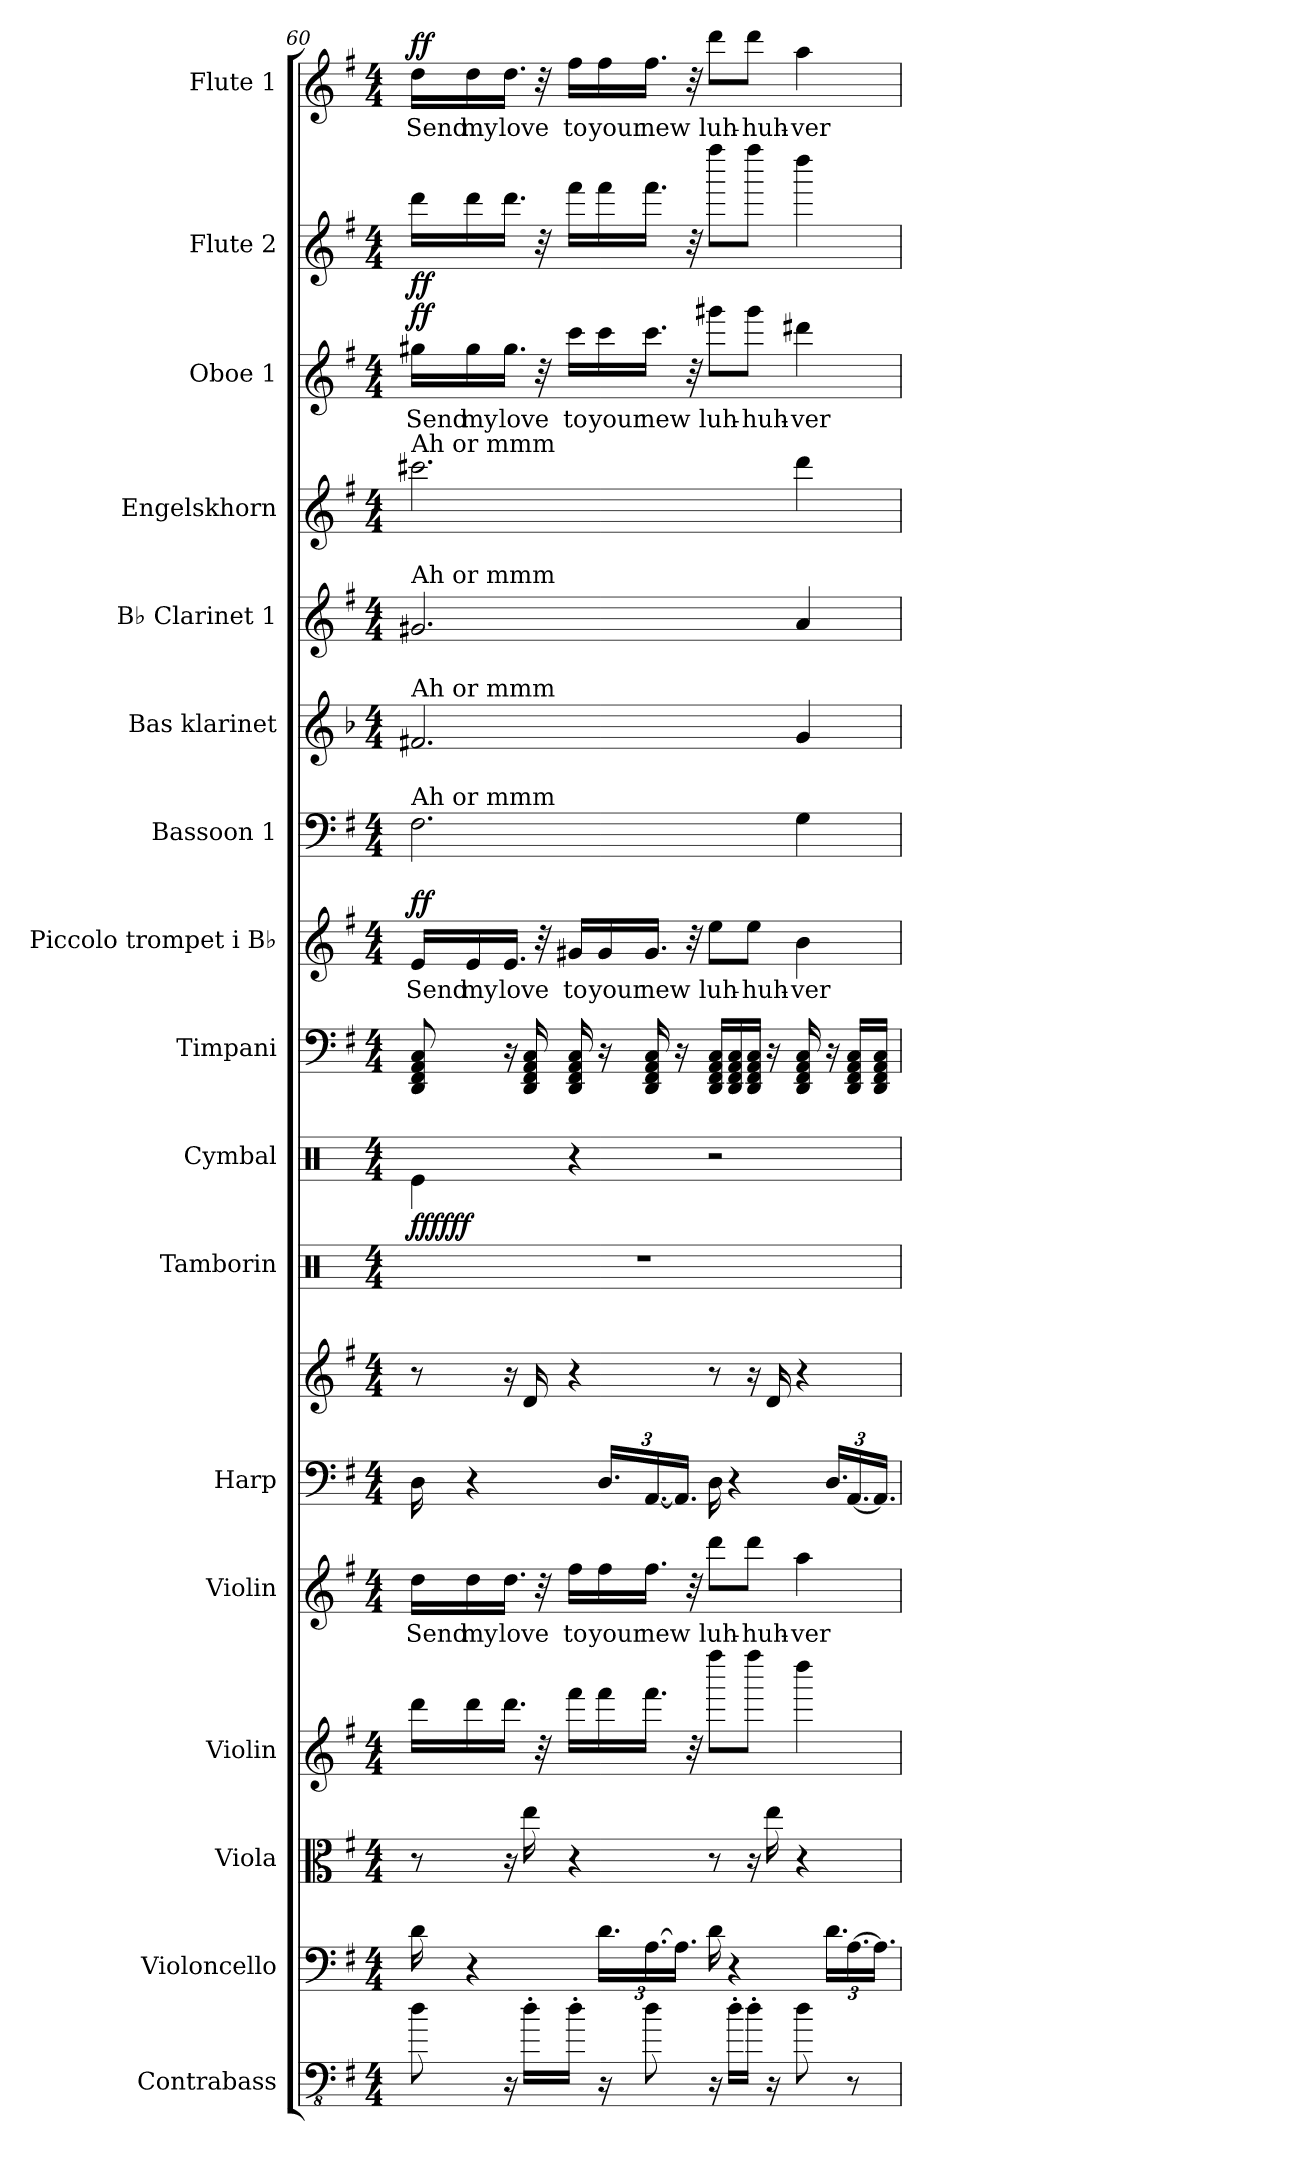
**kern	**kern	**kern	**kern	**kern	**text	**kern	**kern	**kern	**kern	**dynam	**kern	**kern	**text	**dynam	**kern	**kern	**kern	**kern	**kern	**text	**dynam	**kern	**dynam	**kern	**text	**dynam
*part17	*part16	*part15	*part14	*part13	*part13	*part12	*part12	*part11	*part10	*part10	*part9	*part8	*part8	*part8	*part7	*part6	*part5	*part4	*part3	*part3	*part3	*part2	*part2	*part1	*part1	*part1
*staff18	*staff17	*staff16	*staff15	*staff14	*staff14	*staff13	*staff12	*staff11	*staff10	*staff10	*staff9	*staff8	*staff8	*staff8	*staff7	*staff6	*staff5	*staff4	*staff3	*staff3	*staff3	*staff2	*staff2	*staff1	*staff1	*staff1
*I"Contrabass	*I"Violoncello	*I"Viola	*I"Violin	*I"Violin	*	*I"Harp	*	*I"Tamborin	*I"Cymbal	*	*I"Timpani	*I"Piccolo trompet i B♭	*	*	*I"Bassoon 1	*I"Bas klarinet	*I"B♭ Clarinet 1	*I"Engelskhorn	*I"Oboe 1	*	*	*I"Flute 2	*	*I"Flute 1	*	*
*I'Cb.	*I'Vc.	*I'Vla.	*I'Vln.	*I'Vln.	*	*I'Hrp.	*	*I'Tamb.	*I'Cym.	*	*I'Timp.	*I'P. tpt. i B♭	*	*	*I'Bsn. 1	*	*I'B♭ Cl. 1	*I'E.horn	*I'Ob. 1	*	*	*I'Fl. 2	*	*I'Fl. 1	*	*
*clefFv4	*clefF4	*clefC3	*clefG2	*clefG2	*	*clefF4	*clefG2	*clefX	*clefX	*	*clefF4	*clefG2	*	*	*clefF4	*clefG2	*clefG2	*clefG2	*clefG2	*	*	*clefG2	*	*clefG2	*	*
*ITrd7c12	*	*	*	*	*	*	*	*	*	*	*	*ITrd-6c-10	*	*	*	*ITrd8c14	*ITrd1c2	*ITrd4c7	*	*	*	*	*	*	*	*
*k[f#]	*k[f#]	*k[f#]	*k[f#]	*k[f#]	*	*k[f#]	*k[f#]	*k[]	*k[]	*	*k[f#]	*k[b-]	*	*	*k[f#]	*k[b-]	*k[b-]	*k[]	*k[f#]	*	*	*k[f#]	*	*k[f#]	*	*
*M4/4	*M4/4	*M4/4	*M4/4	*M4/4	*	*M4/4	*M4/4	*M4/4	*M4/4	*	*M4/4	*M4/4	*	*	*M4/4	*M4/4	*M4/4	*M4/4	*M4/4	*	*	*M4/4	*	*M4/4	*	*
=60	=60	=60	=60	=60	=60	=60	=60	=60	=60	=60	=60	=60	=60	=60	=60	=60	=60	=60	=60	=60	=60	=60	=60	=60	=60	=60
!	!	!	!	!	!	!	!	!	!	!	!	!	!	!	!	!	!	!LO:TX:a:t=Ah or mmm	!	!	!	!	!	!	!	!
!	!	!	!	!	!	!	!	!	!	!	!	!	!	!	!	!	!LO:TX:a:t=Ah or mmm	!	!	!	!	!	!	!	!	!
!	!	!	!	!	!	!	!	!	!	!	!	!	!	!	!	!LO:TX:a:t=Ah or mmm	!	!	!	!	!	!	!	!	!	!
!	!	!	!	!	!	!	!	!	!	!	!	!	!	!	!LO:TX:a:t=Ah or mmm	!	!	!	!	!	!	!	!	!	!	!
!	!	!	!	!	!	!	!	!	!	!LO:DY:b	!	!	!	!	!	!	!	!	!	!	!	!	!	!	!	!
!	!	!	!	!	!	!	!	!	!	!LO:DY:n=1:b	!	!	!	!LO:DY:b	!	!	!	!	!	!	!LO:DY:b	!	!LO:DY:b	!	!	!LO:DY:b
8D\	16d\	8r	16ddd\LL	16dd\LL	Send	16D\	8r	1r	4Re\	fff fff	8DD/ 8FF#/ 8AA/ 8C/	16dd/LL	Send	ff	2.F#\	2.F#X/	2.f#X/	2.ff#X\	16gg#X\LL	Send	ff	16ddd\LL	ff	16dd\LL	Send	ff
.	4r	.	16ddd\	16dd\	my	4r	.	.	.	.	.	16dd/	my	.	.	.	.	.	16gg#\	my	.	16ddd\	.	16dd\	my	.
16r	.	16r	16.ddd\JJ	16.dd\JJ	love	.	16r	.	.	.	16r	16.dd/JJ	love	.	.	.	.	.	16.gg#\JJ	love	.	16.ddd\JJ	.	16.dd\JJ	love	.
16D'\LL	.	16ee\	.	.	.	.	16d/	.	.	.	16DD/ 16FF#/ 16AA/ 16C/	.	.	.	.	.	.	.	.	.	.	.	.	.	.	.
.	.	.	32r	32r	.	.	.	.	.	.	.	32r	.	.	.	.	.	.	32r	.	.	32r	.	32r	.	.
16D'\JJ	.	4r	16fff#\LL	16ff#\LL	to	.	4r	.	4r	.	16DD/ 16FF#/ 16AA/ 16C/	16ff#X/LL	to	.	.	.	.	.	16ccc\LL	to	.	16fff#\LL	.	16ff#\LL	to	.
*	*Xbrackettup	*	*	*	*	*Xbrackettup	*	*	*	*	*	*	*	*	*	*	*	*	*	*	*	*	*	*	*	*
16r	24.d\LL	.	16fff#\	16ff#\	your	24.D/LL	.	.	.	.	16r	16ff#/	your	.	.	.	.	.	16ccc\	your	.	16fff#\	.	16ff#\	your	.
8D\	[24.A\	.	16.fff#\JJ	16.ff#\JJ	new	[24.AA/	.	.	.	.	16DD/ 16FF#/ 16AA/ 16C/	16.ff#/JJ	new	.	.	.	.	.	16.ccc\JJ	new	.	16.fff#\JJ	.	16.ff#\JJ	new	.
.	24.A\JJ]	.	.	.	.	24.AA/JJ]	.	.	.	.	16r	.	.	.	.	.	.	.	.	.	.	.	.	.	.	.
.	.	.	32r	32r	.	.	.	.	.	.	.	32r	.	.	.	.	.	.	32r	.	.	32r	.	32r	.	.
16r	16d\	8r	8ffff#\L	8ddd\L	luh-	16D\	8r	.	2r	.	16DD/ 16FF#/ 16AA/ 16C/LL	8ddd\L	luh-	.	.	.	.	.	8ggg#X\L	luh-	.	8ffff#\L	.	8ddd\L	luh-	.
16D'\LL	4r	.	.	.	.	4r	.	.	.	.	16DD/ 16FF#/ 16AA/ 16C/	.	.	.	.	.	.	.	.	.	.	.	.	.	.	.
16D'\JJ	.	16r	8ffff#\J	8ddd\J	-huh-	.	16r	.	.	.	16DD/ 16FF#/ 16AA/ 16C/JJ	8ddd\J	-huh-	.	.	.	.	.	8ggg#\J	-huh-	.	8ffff#\J	.	8ddd\J	-huh-	.
16r	.	16ee\	.	.	.	.	16d/	.	.	.	16r	.	.	.	.	.	.	.	.	.	.	.	.	.	.	.
8D\	.	4r	4dddd\	4aa\	-ver	.	4r	.	.	.	16DD/ 16FF#/ 16AA/ 16C/	4aa\	-ver	.	4G\	4G/	4g/	4gg\	4ddd#X\	-ver	.	4dddd\	.	4aa\	-ver	.
.	24.d\LL	.	.	.	.	24.D/LL	.	.	.	.	16r	.	.	.	.	.	.	.	.	.	.	.	.	.	.	.
8r	[24.A\	.	.	.	.	[24.AA/	.	.	.	.	16DD/ 16FF#/ 16AA/ 16C/LL	.	.	.	.	.	.	.	.	.	.	.	.	.	.	.
.	24.A\JJ]	.	.	.	.	24.AA/JJ]	.	.	.	.	16DD/ 16FF#/ 16AA/ 16C/JJ	.	.	.	.	.	.	.	.	.	.	.	.	.	.	.
=	=	=	=	=	=	=	=	=	=	=	=	=	=	=	=	=	=	=	=	=	=	=	=	=	=	=
*-	*-	*-	*-	*-	*-	*-	*-	*-	*-	*-	*-	*-	*-	*-	*-	*-	*-	*-	*-	*-	*-	*-	*-	*-	*-	*-
